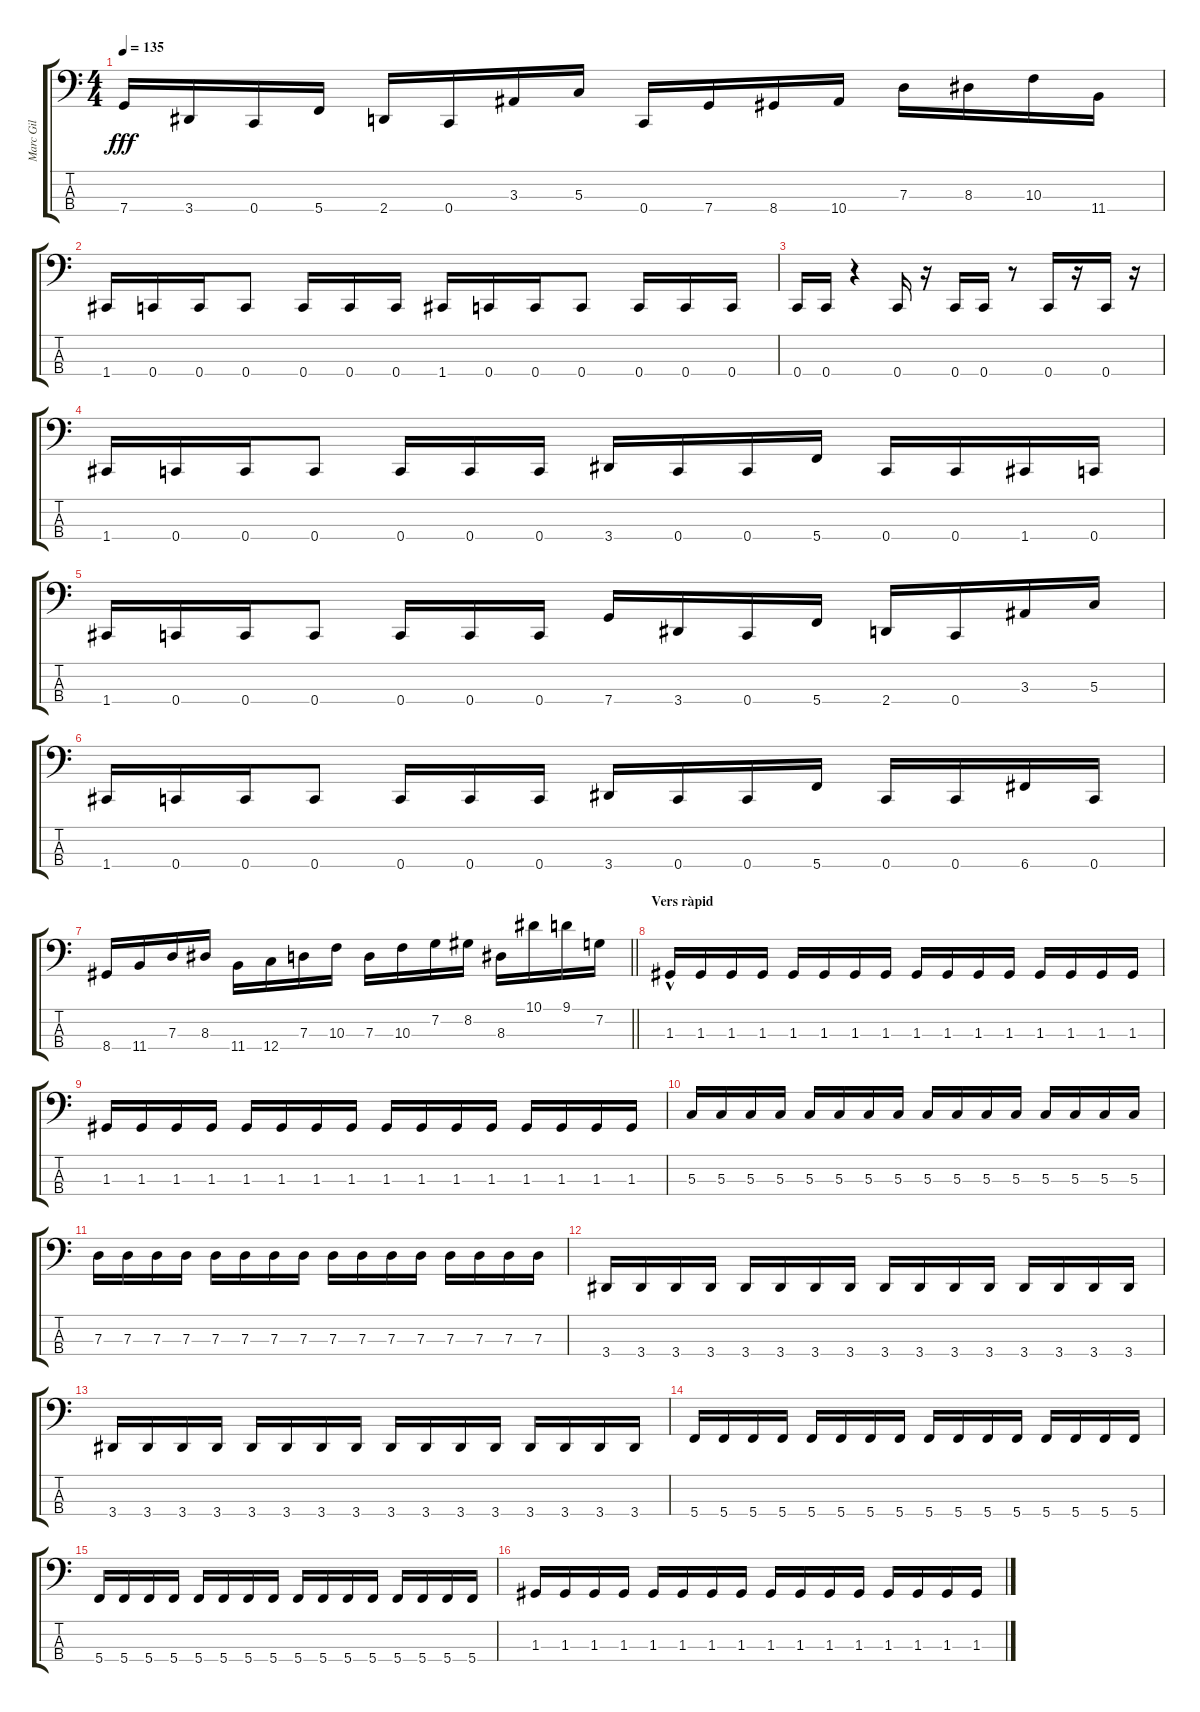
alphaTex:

\track ("Marc Gil" "Marc Gil") {instrument electricbassfinger}
\staff {score tabs}
\tuning (F2 C2 G1 C1) {hide}
\ts (4 4)
\tempo 135
\clef f4
\ks c
7.4.16{dy fff} 3.4.16 0.4.16 5.4.16 2.4.16 0.4.16 3.3.16 5.3.16 0.4.16 7.4.16 8.4.16 10.4.16 7.3.16 8.3.16 10.3.16 11.4.16 |
1.4.16 0.4.16 0.4.16 0.4.8 0.4.16 0.4.16 0.4.16 1.4.16 0.4.16 0.4.16 0.4.8 0.4.16 0.4.16 0.4.16 |
0.4.16 0.4.16 r.4 0.4.16 r.16 0.4.16 0.4.16 r.8 0.4.16 r.16 0.4.16 r.16 |
1.4.16 0.4.16 0.4.16 0.4.8 0.4.16 0.4.16 0.4.16 3.4.16 0.4.16 0.4.16 5.4.16 0.4.16 0.4.16 1.4.16 0.4.16 |
1.4.16 0.4.16 0.4.16 0.4.8 0.4.16 0.4.16 0.4.16 7.4.16 3.4.16 0.4.16 5.4.16 2.4.16 0.4.16 3.3.16 5.3.16 |
1.4.16 0.4.16 0.4.16 0.4.8 0.4.16 0.4.16 0.4.16 3.4.16 0.4.16 0.4.16 5.4.16 0.4.16 0.4.16 6.4.16 0.4.16 |
\barLineRight lightlight
8.4.16 11.4.16 7.3.16 8.3.16 11.4.16 12.4.16 7.3.16 10.3.16 7.3.16 10.3.16 7.2.16 8.2.16 8.3.16 10.1.16 9.1.16 7.2.16 |
\section ("" "Vers ràpid")
1.3{hac}.16 1.3.16 1.3.16 1.3.16 1.3.16 1.3.16 1.3.16 1.3.16 1.3.16 1.3.16 1.3.16 1.3.16 1.3.16 1.3.16 1.3.16 1.3.16 |
1.3.16 1.3.16 1.3.16 1.3.16 1.3.16 1.3.16 1.3.16 1.3.16 1.3.16 1.3.16 1.3.16 1.3.16 1.3.16 1.3.16 1.3.16 1.3.16 |
5.3.16 5.3.16 5.3.16 5.3.16 5.3.16 5.3.16 5.3.16 5.3.16 5.3.16 5.3.16 5.3.16 5.3.16 5.3.16 5.3.16 5.3.16 5.3.16 |
7.3.16 7.3.16 7.3.16 7.3.16 7.3.16 7.3.16 7.3.16 7.3.16 7.3.16 7.3.16 7.3.16 7.3.16 7.3.16 7.3.16 7.3.16 7.3.16 |
3.4.16 3.4.16 3.4.16 3.4.16 3.4.16 3.4.16 3.4.16 3.4.16 3.4.16 3.4.16 3.4.16 3.4.16 3.4.16 3.4.16 3.4.16 3.4.16 |
3.4.16 3.4.16 3.4.16 3.4.16 3.4.16 3.4.16 3.4.16 3.4.16 3.4.16 3.4.16 3.4.16 3.4.16 3.4.16 3.4.16 3.4.16 3.4.16 |
5.4.16 5.4.16 5.4.16 5.4.16 5.4.16 5.4.16 5.4.16 5.4.16 5.4.16 5.4.16 5.4.16 5.4.16 5.4.16 5.4.16 5.4.16 5.4.16 |
5.4.16 5.4.16 5.4.16 5.4.16 5.4.16 5.4.16 5.4.16 5.4.16 5.4.16 5.4.16 5.4.16 5.4.16 5.4.16 5.4.16 5.4.16 5.4.16 |
1.3.16 1.3.16 1.3.16 1.3.16 1.3.16 1.3.16 1.3.16 1.3.16 1.3.16 1.3.16 1.3.16 1.3.16 1.3.16 1.3.16 1.3.16 1.3.16
